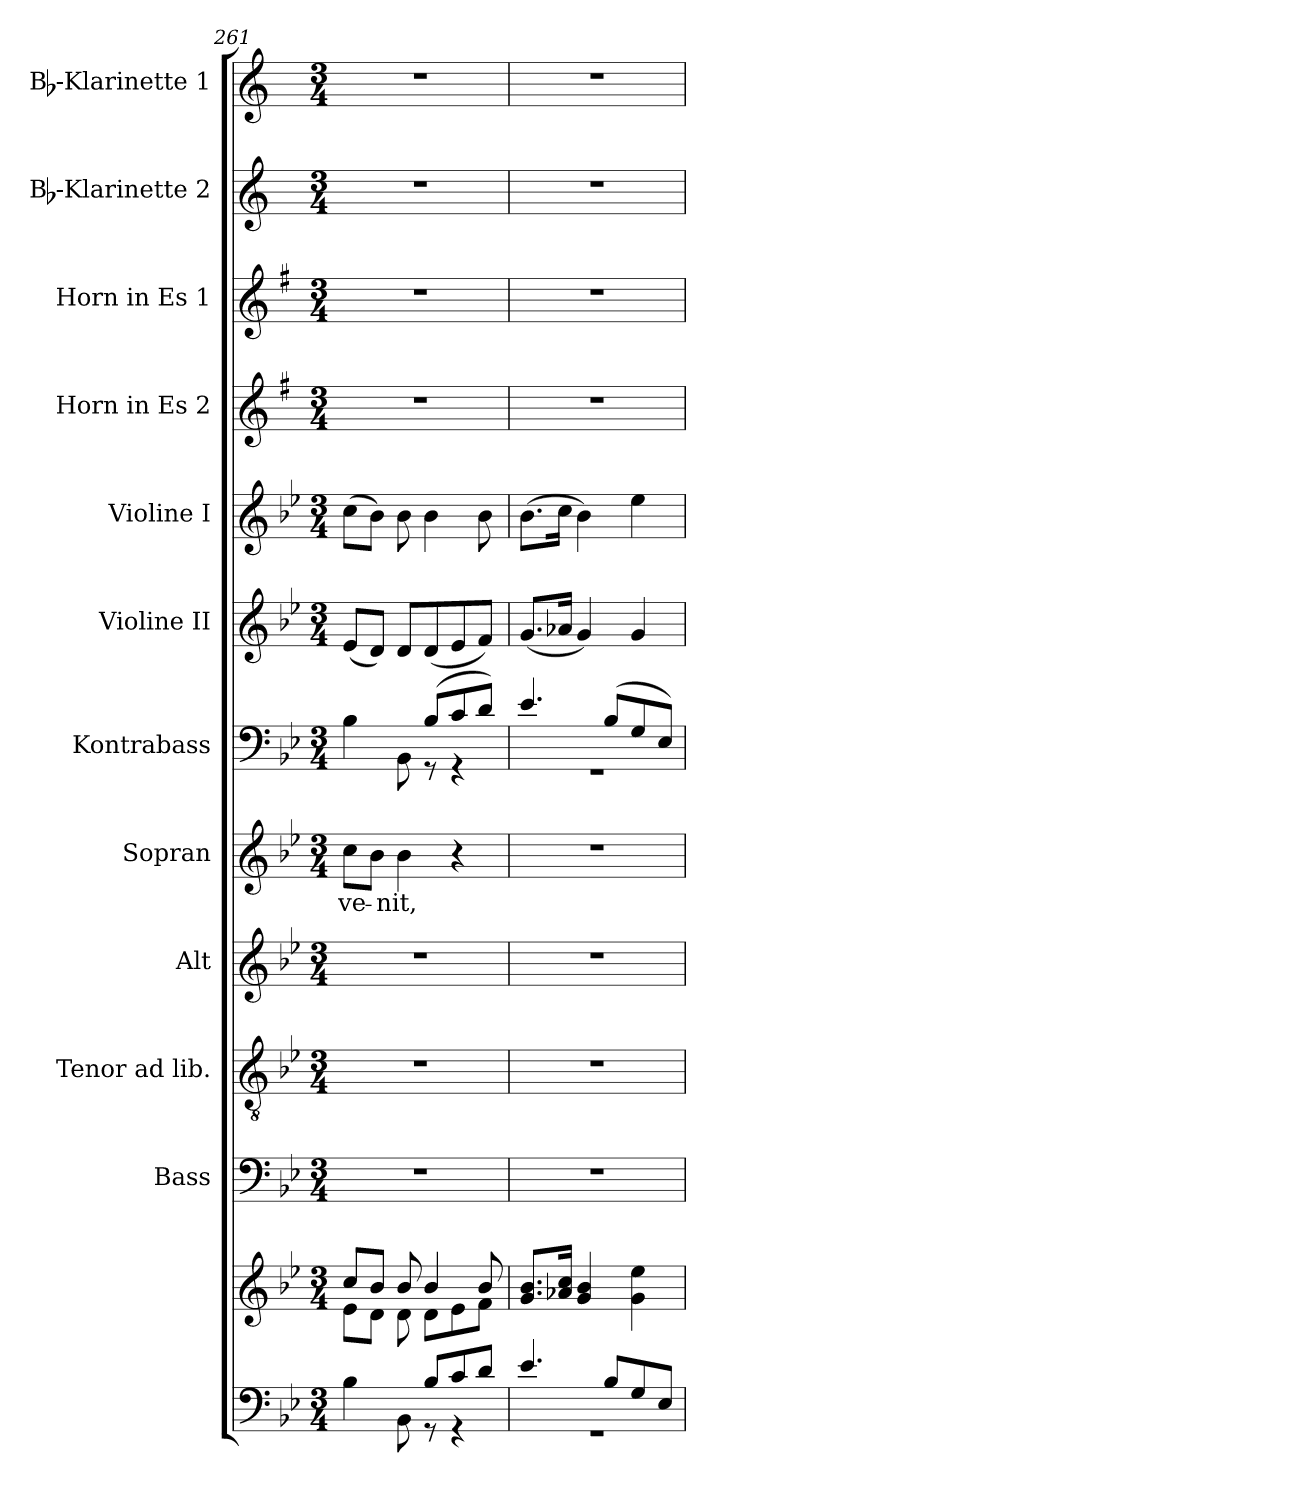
**kern	**kern	**kern	**kern	**kern	**kern	**text	**kern	**kern	**kern	**kern	**kern	**kern	**kern
*part12	*part12	*part11	*part10	*part9	*part8	*part8	*part7	*part6	*part5	*part4	*part3	*part2	*part1
*staff13	*staff12	*staff11	*staff10	*staff9	*staff8	*staff8	*staff7	*staff6	*staff5	*staff4	*staff3	*staff2	*staff1
*	*	*I"Bass	*I"Tenor ad lib.	*I"Alt	*I"Sopran	*	*I"Kontrabass	*I"Violine II	*I"Violine I	*I"Horn in Es 2	*I"Horn in Es 1	*I"Bb-Klarinette 2	*I"Bb-Klarinette 1
*	*	*I'B.	*I'T.	*I'A.	*I'S.	*	*I'Kb.	*I'Vl. II	*I'Vl. I	*	*	*I'Bb Kl. 2	*I'Bb Kl. 1
*clefF4	*clefG2	*clefF4	*clefGv2	*clefG2	*clefG2	*	*clefF4	*clefG2	*clefG2	*clefG2	*clefG2	*clefG2	*clefG2
*	*	*	*	*	*	*	*ITrd7c12	*	*	*ITrd5c9	*ITrd5c9	*ITrd1c2	*ITrd1c2
*k[b-e-]	*k[b-e-]	*k[b-e-]	*k[b-e-]	*k[b-e-]	*k[b-e-]	*	*k[b-e-]	*k[b-e-]	*k[b-e-]	*k[b-e-]	*k[b-e-]	*k[b-e-]	*k[b-e-]
*B-:	*B-:	*B-:	*B-:	*B-:	*B-:	*	*B-:	*B-:	*B-:	*B-:	*B-:	*B-:	*B-:
*M3/4	*M3/4	*M3/4	*M3/4	*M3/4	*M3/4	*	*M3/4	*M3/4	*M3/4	*M3/4	*M3/4	*M3/4	*M3/4
=261	=261	=261	=261	=261	=261	=261	=261	=261	=261	=261	=261	=261	=261
*^	*^	*	*	*	*	*	*	*	*	*	*	*	*
!	!	!	!	!	!	!	!	!LO:LY:b	!	!	!	!	!	!	!
*	*	*	*	*	*	*	*	*	*^	*	*	*	*	*	*
4.ryy	4B-\	8cc/L	8e-\L	2.r	2.r	2.r	8cc\L	ve-	4.ryy	4BB-\	(<8e-/L	(>8cc\L	2.r	2.r	2.r	2.r
.	.	8b-/J	8d\J	.	.	.	8b-\J	.	.	.	8d/J)	8b-\J)	.	.	.	.
!	!	!	!	!	!	!	!	!LO:LY:b	!	!	!	!	!	!	!	!
.	8BB-\	8b-/	8d\	.	.	.	4b-\	-nit,	.	8BBB-\	8d/L	8b-\	.	.	.	.
8B-/L	8r	4b-/	8d\L	.	.	.	.	.	(>8BB-/L	8r	(<8d/	4b-\	.	.	.	.
8c/	4r	.	8e-\	.	.	.	4r	.	8C/	4r	8e-/	.	.	.	.	.
8d/J	.	8b-/	8f\J	.	.	.	.	.	8D/J)	.	8f/J)	8b-\	.	.	.	.
=262	=262	=262	=262	=262	=262	=262	=262	=262	=262	=262	=262	=262	=262	=262	=262	=262
!	!LO:N:vis=1	!	!	!	!	!	!	!	!	!LO:N:vis=1	!	!	!	!	!	!
*	*	*v	*v	*	*	*	*	*	*	*	*	*	*	*	*	*
4.e-/	2.rGG	8.g/ 8.b-/L	2.r	2.r	2.r	2.r	.	4.E-/	2.rGG	(<8.g/L	(>8.b-\L	2.r	2.r	2.r	2.r
.	.	16a-X/ 16cc/Jk	.	.	.	.	.	.	.	16a-X/Jk	16cc\Jk	.	.	.	.
.	.	4g/ 4b-/	.	.	.	.	.	.	.	4g/)	4b-\)	.	.	.	.
8B-/L	.	.	.	.	.	.	.	(>8BB-/L	.	.	.	.	.	.	.
8G/	.	4g\ 4ee-\	.	.	.	.	.	8GG/	.	4g/	4ee-\	.	.	.	.
8E-/J	.	.	.	.	.	.	.	8EE-/J)	.	.	.	.	.	.	.
*v	*v	*	*	*	*	*	*	*v	*v	*	*	*	*	*	*
=	=	=	=	=	=	=	=	=	=	=	=	=	=
*-	*-	*-	*-	*-	*-	*-	*-	*-	*-	*-	*-	*-	*-
